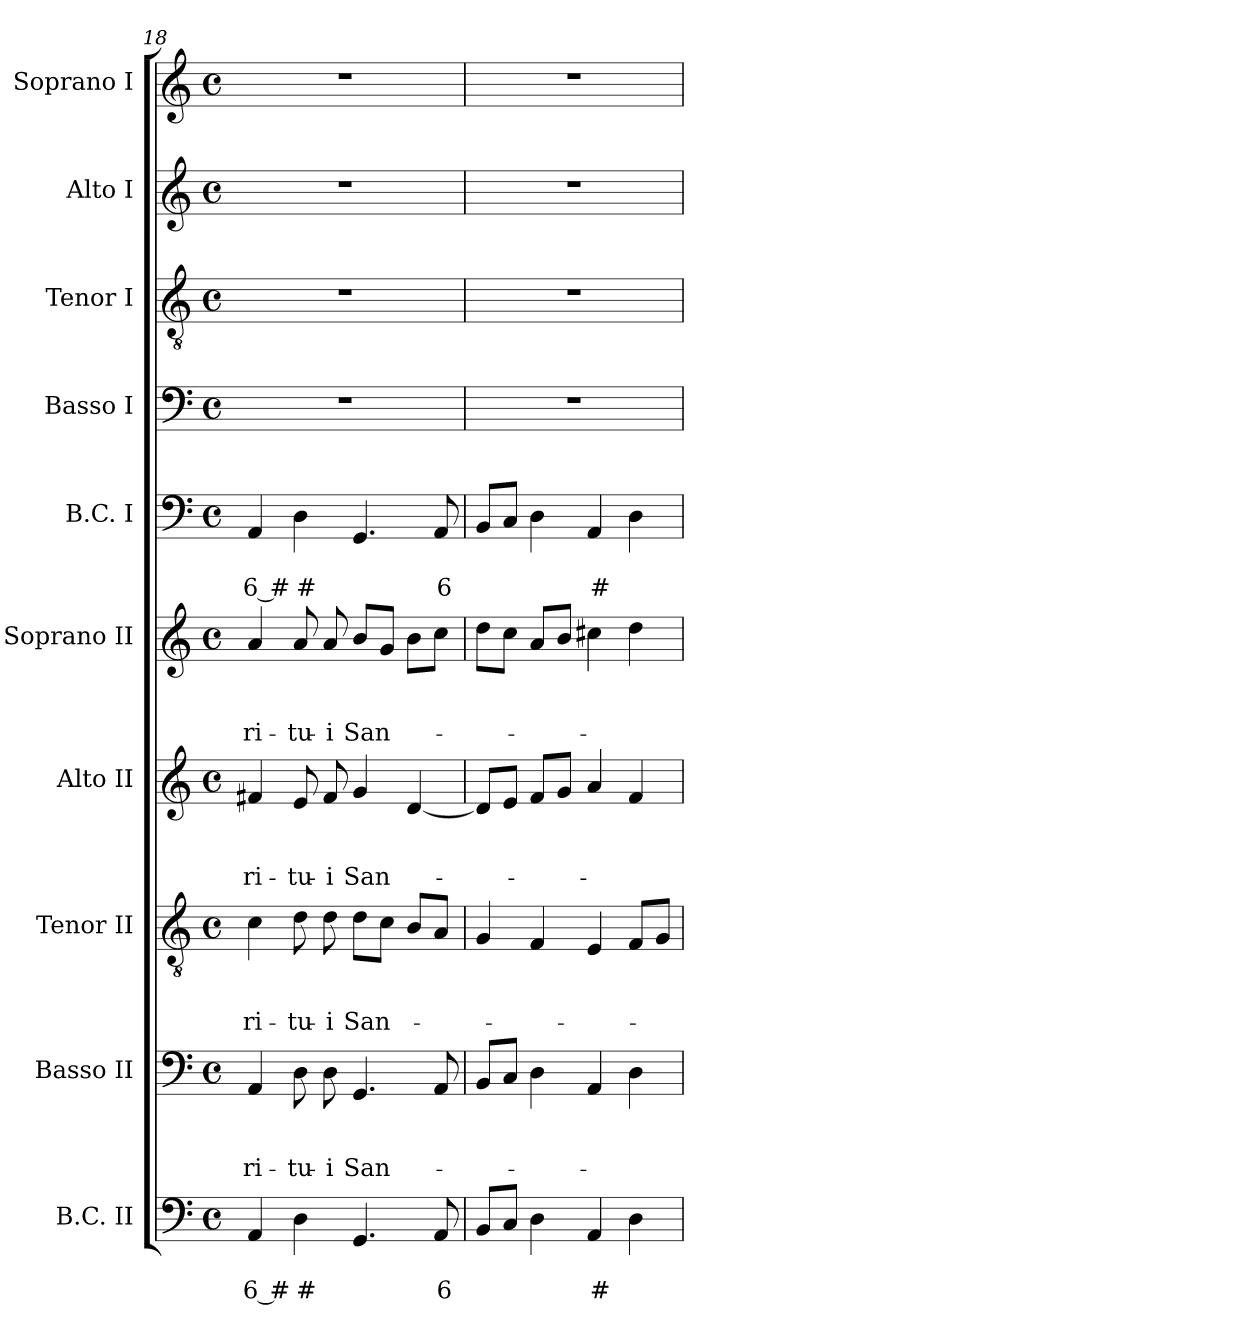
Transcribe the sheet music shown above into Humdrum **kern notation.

**kern	**text	**text	**kern	**text	**text	**text	**kern	**text	**text	**text	**kern	**text	**text	**text	**kern	**text	**text	**text	**kern	**text	**text	**kern	**kern	**kern	**kern
*part10	*part10	*part10	*part9	*part9	*part9	*part9	*part8	*part8	*part8	*part8	*part7	*part7	*part7	*part7	*part6	*part6	*part6	*part6	*part5	*part5	*part5	*part4	*part3	*part2	*part1
*staff10	*staff10	*staff10	*staff9	*staff9	*staff9	*staff9	*staff8	*staff8	*staff8	*staff8	*staff7	*staff7	*staff7	*staff7	*staff6	*staff6	*staff6	*staff6	*staff5	*staff5	*staff5	*staff4	*staff3	*staff2	*staff1
*I"B.C. II	*	*	*I"Basso II	*	*	*	*I"Tenor II	*	*	*	*I"Alto II	*	*	*	*I"Soprano II	*	*	*	*I"B.C. I	*	*	*I"Basso I	*I"Tenor I	*I"Alto I	*I"Soprano I
*I'BC2	*	*	*I'B 2	*	*	*	*I'T 2	*	*	*	*I'A 2	*	*	*	*I'S 2	*	*	*	*I'BC1	*	*	*I'B 1	*I'T 1	*I'A 1	*I'S 1
*clefF4	*	*	*clefF4	*	*	*	*clefGv2	*	*	*	*clefG2	*	*	*	*clefG2	*	*	*	*clefF4	*	*	*clefF4	*clefGv2	*clefG2	*clefG2
*k[]	*	*	*k[]	*	*	*	*k[]	*	*	*	*k[]	*	*	*	*k[]	*	*	*	*k[]	*	*	*k[]	*k[]	*k[]	*k[]
*C:	*	*	*C:	*	*	*	*C:	*	*	*	*C:	*	*	*	*C:	*	*	*	*C:	*	*	*C:	*C:	*C:	*C:
*M4/4	*	*	*M4/4	*	*	*	*M4/4	*	*	*	*M4/4	*	*	*	*M4/4	*	*	*	*M4/4	*	*	*M4/4	*M4/4	*M4/4	*M4/4
*met(c)	*	*	*met(c)	*	*	*	*met(c)	*	*	*	*met(c)	*	*	*	*met(c)	*	*	*	*met(c)	*	*	*met(c)	*met(c)	*met(c)	*met(c)
=18	=18	=18	=18	=18	=18	=18	=18	=18	=18	=18	=18	=18	=18	=18	=18	=18	=18	=18	=18	=18	=18	=18	=18	=18	=18
!	!	!LO:LY:b	!	!	!	!	!	!	!	!	!	!	!	!	!	!	!	!	!	!	!	!	!	!	!
!	!	!	!	!	!	!LO:LY:b	!	!	!	!	!	!	!	!	!	!	!	!	!	!	!	!	!	!	!
!	!	!	!	!	!	!	!	!	!	!LO:LY:b	!	!	!	!	!	!	!	!	!	!	!	!	!	!	!
!	!	!	!	!	!	!	!	!	!	!	!	!	!	!LO:LY:b	!	!	!	!	!	!	!	!	!	!	!
!	!	!	!	!	!	!	!	!	!	!	!	!	!	!	!	!	!	!LO:LY:b	!	!	!	!	!	!	!
!	!	!	!	!	!	!	!	!	!	!	!	!	!	!	!	!	!	!	!	!	!LO:LY:b	!	!	!	!
4AA/	.	6 #	4AA/	.	.	-ri-	4c\	.	.	-ri-	4f#X/	.	.	-ri-	4a/	.	.	-ri-	4AA/	.	6 #	1r	1r	1r	1r
!	!	!LO:LY:b	!	!	!	!	!	!	!	!	!	!	!	!	!	!	!	!	!	!	!	!	!	!	!
!	!	!	!	!	!	!LO:LY:b	!	!	!	!	!	!	!	!	!	!	!	!	!	!	!	!	!	!	!
!	!	!	!	!	!	!	!	!	!	!LO:LY:b	!	!	!	!	!	!	!	!	!	!	!	!	!	!	!
!	!	!	!	!	!	!	!	!	!	!	!	!	!	!LO:LY:b	!	!	!	!	!	!	!	!	!	!	!
!	!	!	!	!	!	!	!	!	!	!	!	!	!	!	!	!	!	!LO:LY:b	!	!	!	!	!	!	!
!	!	!	!	!	!	!	!	!	!	!	!	!	!	!	!	!	!	!	!	!	!LO:LY:b	!	!	!	!
4D\	.	#	8D\	.	.	-tu-	8d\	.	.	-tu-	8e/	.	.	-tu-	8a/	.	.	-tu-	4D\	.	#	.	.	.	.
!	!	!	!	!	!	!LO:LY:b	!	!	!	!	!	!	!	!	!	!	!	!	!	!	!	!	!	!	!
!	!	!	!	!	!	!	!	!	!	!LO:LY:b	!	!	!	!	!	!	!	!	!	!	!	!	!	!	!
!	!	!	!	!	!	!	!	!	!	!	!	!	!	!LO:LY:b	!	!	!	!	!	!	!	!	!	!	!
!	!	!	!	!	!	!	!	!	!	!	!	!	!	!	!	!	!	!LO:LY:b	!	!	!	!	!	!	!
.	.	.	8D\	.	.	-i	8d\	.	.	-i	8f#/	.	.	-i	8a/	.	.	-i	.	.	.	.	.	.	.
!	!	!	!	!	!	!LO:LY:b	!	!	!	!	!	!	!	!	!	!	!	!	!	!	!	!	!	!	!
!	!	!	!	!	!	!	!	!	!	!LO:LY:b	!	!	!	!	!	!	!	!	!	!	!	!	!	!	!
!	!	!	!	!	!	!	!	!	!	!	!	!	!	!LO:LY:b	!	!	!	!	!	!	!	!	!	!	!
!	!	!	!	!	!	!	!	!	!	!	!	!	!	!	!	!	!	!LO:LY:b	!	!	!	!	!	!	!
4.GG/	.	.	4.GG/	.	.	San-	8d\L	.	.	San-	4g/	.	.	San-	8b/L	.	.	San-	4.GG/	.	.	.	.	.	.
.	.	.	.	.	.	.	8c\J	.	.	.	.	.	.	.	8g/J	.	.	.	.	.	.	.	.	.	.
.	.	.	.	.	.	.	8B/L	.	.	.	[4d/	.	.	.	8b\L	.	.	.	.	.	.	.	.	.	.
!	!	!LO:LY:b	!	!	!	!	!	!	!	!	!	!	!	!	!	!	!	!	!	!	!	!	!	!	!
!	!	!	!	!	!	!	!	!	!	!	!	!	!	!	!	!	!	!	!	!	!LO:LY:b	!	!	!	!
8AA/	.	6	8AA/	.	.	.	8A/J	.	.	.	.	.	.	.	8cc\J	.	.	.	8AA/	.	6	.	.	.	.
=19	=19	=19	=19	=19	=19	=19	=19	=19	=19	=19	=19	=19	=19	=19	=19	=19	=19	=19	=19	=19	=19	=19	=19	=19	=19
8BB/L	.	.	8BB/L	.	.	.	4G/	.	.	.	8d/L]	.	.	.	8dd\L	.	.	.	8BB/L	.	.	1r	1r	1r	1r
8C/J	.	.	8C/J	.	.	.	.	.	.	.	8e/J	.	.	.	8cc\J	.	.	.	8C/J	.	.	.	.	.	.
4D\	.	.	4D\	.	.	.	4F/	.	.	.	8f/L	.	.	.	8a/L	.	.	.	4D\	.	.	.	.	.	.
.	.	.	.	.	.	.	.	.	.	.	8g/J	.	.	.	8b/J	.	.	.	.	.	.	.	.	.	.
!	!	!LO:LY:b	!	!	!	!	!	!	!	!	!	!	!	!	!	!	!	!	!	!	!	!	!	!	!
!	!	!	!	!	!	!	!	!	!	!	!	!	!	!	!	!	!	!	!	!	!LO:LY:b	!	!	!	!
4AA/	.	#	4AA/	.	.	.	4E/	.	.	.	4a/	.	.	.	4cc#X\	.	.	.	4AA/	.	#	.	.	.	.
4D\	.	.	4D\	.	.	.	8F/L	.	.	.	4f/	.	.	.	4dd\	.	.	.	4D\	.	.	.	.	.	.
.	.	.	.	.	.	.	8G/J	.	.	.	.	.	.	.	.	.	.	.	.	.	.	.	.	.	.
=	=	=	=	=	=	=	=	=	=	=	=	=	=	=	=	=	=	=	=	=	=	=	=	=	=
*-	*-	*-	*-	*-	*-	*-	*-	*-	*-	*-	*-	*-	*-	*-	*-	*-	*-	*-	*-	*-	*-	*-	*-	*-	*-
